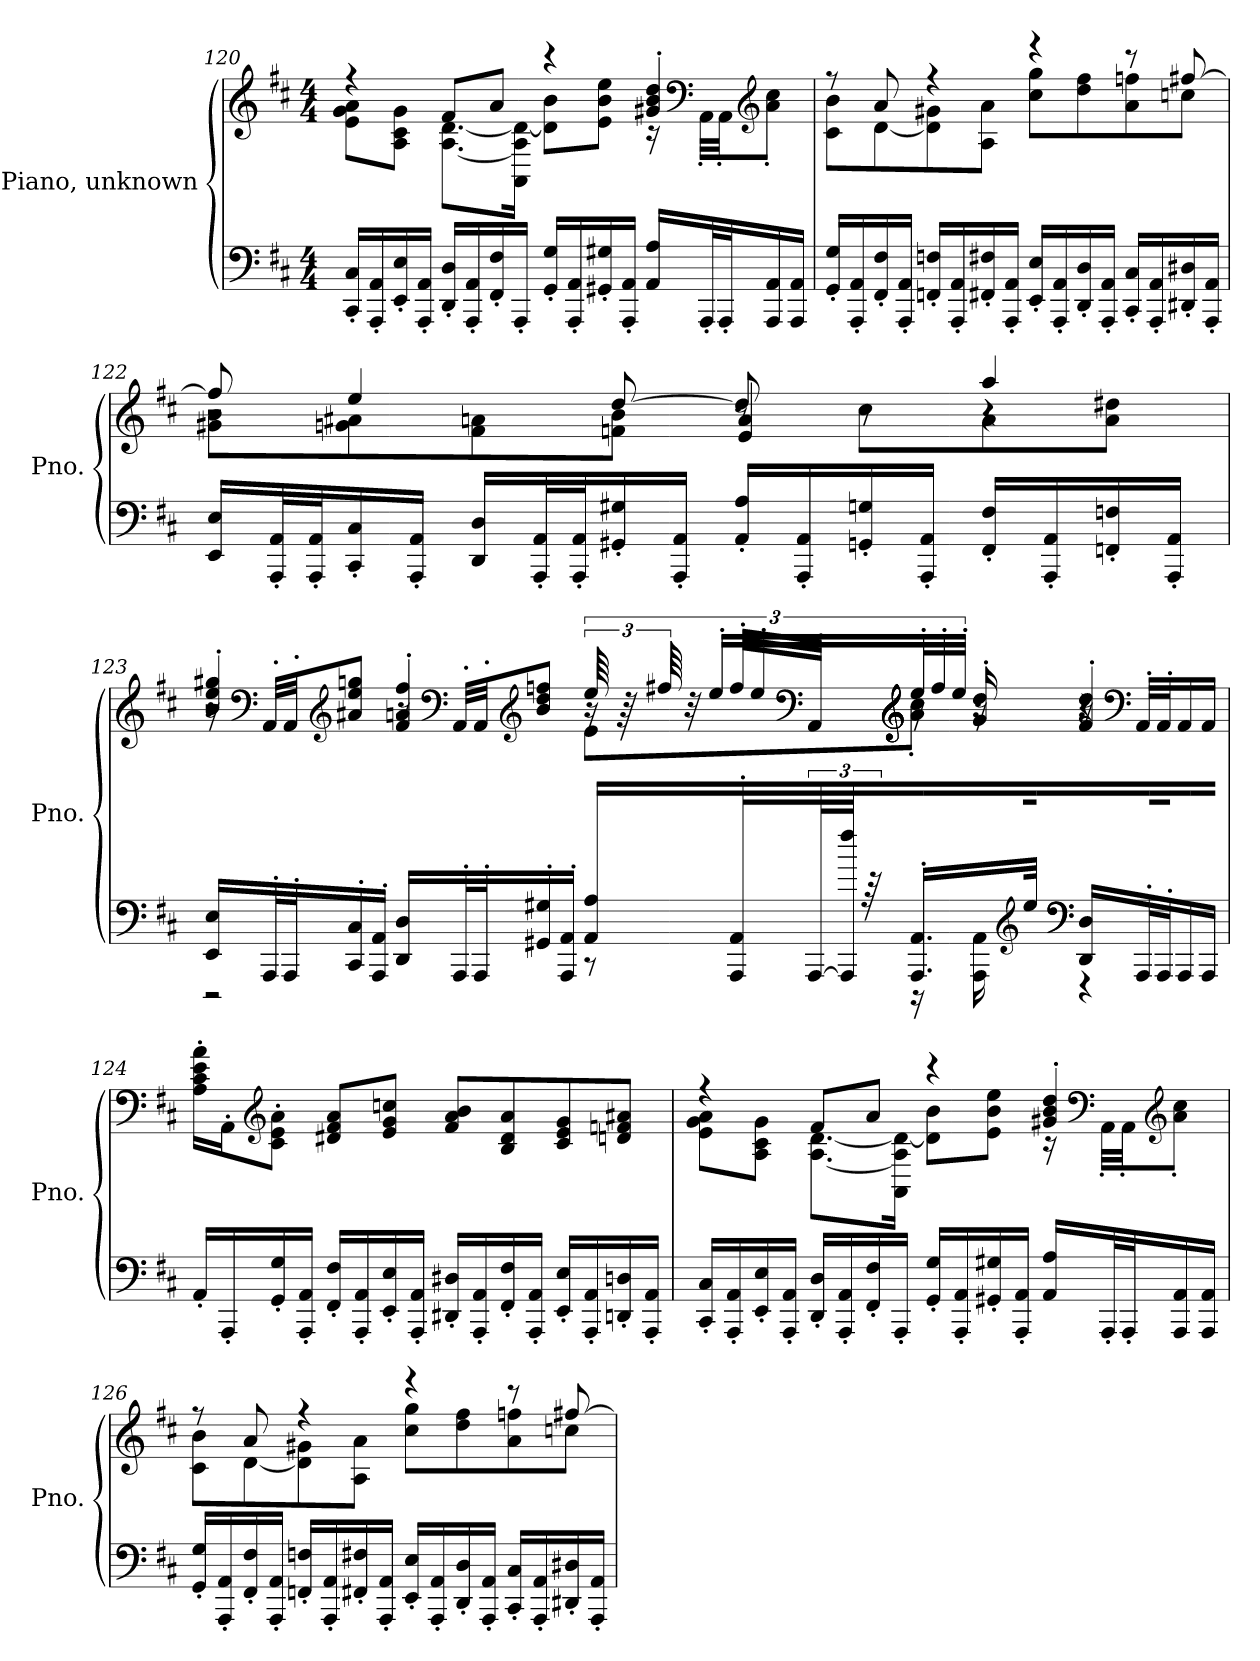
**kern	**kern
*part1	*part1
*staff2	*staff1
*I"Piano, unknown	*
*I'Pno.	*
!!LO:PB:g=z
*clefF4	*clefG2
*k[f#c#]	*k[f#c#]
*M4/4	*M4/4
=120	=120
*	*^
16CC#/' 16C#/'LL	4r	8e\ 8g\ 8a\L
16AAA/' 16AA/'	.	.
16EE/' 16E/'	.	8A\ 8c#\ 8g\J
16AAA/' 16AA/'JJ	.	.
16DD/' 16D/'LL	8f#/L	[8.A\ [8.d\L
16AAA/' 16AA/'	.	.
16FF#/' 16F#/'	8a/J	.
16AAA'/JJ	.	16AA\ 16A\] 16d\_Jk
16GG/' 16G/'LL	4r	8d\] 8b\L
16AAA/' 16AA/'	.	.
16GG#X/' 16G#X/'	.	8e\ 8b\ 8ee\J
16AAA/' 16AA/'JJ	.	.
16AA/ 16A/LL	4g#X/' 4b/' 4dd/'	16r
*	*clefF4	*
32AAA'/L	.	32AA'\LLL
32AAA'/J	.	32AA'\JJ
*	*clefG2	*
16AAA/ 16AA/	.	8a\' 8cc#\'J
16AAA/ 16AA/JJ	.	.
!!LO:LB:g=z	!!
=121	=121	=121
16GG/' 16G/'LL	8r	8c#\ 8b\L
16AAA/' 16AA/'	.	.
16FF#/' 16F#/'	8a/	[8d\
16AAA/' 16AA/'JJ	.	.
16FFn/' 16Fn/'LL	4r	8d\] 8g#X\
16AAA/' 16AA/'	.	.
16FF#X/' 16F#X/'	.	8A\ 8a\J
16AAA/' 16AA/'JJ	.	.
16EE/' 16E/'LL	4r	8cc#\ 8gg\L
16AAA/' 16AA/'	.	.
16DD/' 16D/'	.	8dd\ 8ff#\
16AAA/' 16AA/'JJ	.	.
16CC#/' 16C#/'LL	8r	8a\ 8ffn\
16AAA/' 16AA/'	.	.
16DD#X/' 16D#X/'	[8ff#X/	8ccn\J
16AAA/' 16AA/'JJ	.	.
=122	=122	=122
*	*	*^
16EE/ 16E/LL	8ff#/]	8g#X\ 8b\L	2r
32AAA/' 32AA/'L	.	.	.
32AAA/' 32AA/'J	.	.	.
16CC#/' 16C#/'	4ee/	8gn\ 8a#X\	.
16AAA/' 16AA/'JJ	.	.	.
16DD/ 16D/LL	.	8f#\ 8an\	.
32AAA/' 32AA/'L	.	.	.
32AAA/' 32AA/'J	.	.	.
16GG#X/' 16G#X/'	[8dd/	8fn\ 8b\J	.
16AAA/' 16AA/'JJ	.	.	.
16AA/' 16A/'LL	8dd/]	8r	4e/ 4a/
16AAA/' 16AA/'	.	.	.
16GGn/' 16Gn/'	8r	8cc#\L	.
16AAA/' 16AA/'JJ	.	.	.
16FF#/' 16F#/'LL	4aa/	8a\	4r
16AAA/' 16AA/'	.	.	.
16FFn/' 16Fn/'	.	8a\ 8dd#X\J	.
16AAA/' 16AA/'JJ	.	.	.
!!LO:LB:g=z	!!	!!
=123	=123	=123	=123
*^	*	*	*
16EE/ 16E/LL	2r	4b/' 4ee/' 4gg#X/'	2r	16r
*	*	*clefF4	*	*
32AAA'/L	.	.	.	32AA'/LLL
32AAA'/J	.	.	.	32AA'/JJ
*	*	*clefG2	*	*
16CC#/' 16C#/'	.	.	.	8a#X/ 8ee/ 8ggn/J
16AAA/' 16AA/'JJ	.	.	.	.
16DD/ 16D/LL	.	4f#/' 4an/' 4ff#/'	.	16r
*	*	*clefF4	*	*
32AAA'/L	.	.	.	32AA'/LLL
32AAA'/J	.	.	.	32AA'/JJ
*	*	*clefG2	*	*
16GG#X/' 16G#X/'	.	.	.	8b/ 8dd/ 8ffn/J
16AAA/' 16AA/'JJ	.	.	.	.
16AA/ 16A/LL	8r	96ee/	8e\L	24r
.	.	96r	.	.
.	.	96ff#X/	.	.
.	.	32r	.	.
.	.	.	.	24ee'/LL
32AAA/' 32AA/'L	.	32ff#'/LLL	.	.
.	.	.	.	24ee'/
*	*	*clefF4	*	*
[96AAA/L	.	32AA'/JJJ	.	.
96AAA/] 96ff#/JJJJ	.	.	.	.
96r	.	.	.	.
*	*	*clefG2	*	*
*	*	*	*	*Xbrackettup
16.AAA/' 16.AA/'LL	16r	16r	8a\' 8cc#\'J	48ee'/L
.	.	.	.	48ff#'/
.	.	.	.	48ee'/JJJ
.	16AAA\ 16AA\	16g/' 16dd/'	.	16r
*clefG2	*	*	*	*
32ee/JJk	.	.	.	.
*clefF4	*	*	*	*
16DD/ 16D/LL	4r	4f#/' 4dd/'	4r	16r
*	*	*clefF4	*	*
32AAA'/L	.	.	.	32AA'/LLL
32AAA'/J	.	.	.	32AA'/J
16AAA/	.	.	.	16AA/
16AAA/JJ	.	.	.	16AA/JJ
*v	*v	*	*	*
*	*v	*v	*v
!!LO:LB:g=z
=124	=124
16AA'/LL	16A\' 16c#\' 16e\' 16a\'LL
16AAA'/	16AA'\J
*	*clefG2
16GG/' 16G/'	8c#\' 8e\' 8a\'J
16AAA/' 16AA/'JJ	.
16FF#/' 16F#/'LL	8d#X/ 8f#/ 8a/L
16AAA/' 16AA/'	.
16EE/' 16E/'	8e/ 8g/ 8ccn/J
16AAA/' 16AA/'JJ	.
16DD#X/' 16D#X/'LL	8f#/ 8a/ 8b/L
16AAA/' 16AA/'	.
16FF#/' 16F#/'	8B/ 8d#/ 8a/
16AAA/' 16AA/'JJ	.
16EE/' 16E/'LL	8c#/ 8e/ 8g/
16AAA/' 16AA/'	.
16DDn/' 16Dn/'	8dn/ 8fn/ 8a#X/J
16AAA/' 16AA/'JJ	.
!!LO:LB:g=z
=125	=125
*	*^
16CC#/' 16C#/'LL	4r	8e\ 8g\ 8a\L
16AAA/' 16AA/'	.	.
16EE/' 16E/'	.	8A\ 8c#\ 8g\J
16AAA/' 16AA/'JJ	.	.
16DD/' 16D/'LL	8f#/L	[8.A\ [8.d\L
16AAA/' 16AA/'	.	.
16FF#/' 16F#/'	8a/J	.
16AAA'/JJ	.	16AA\ 16A\] 16d\_Jk
16GG/' 16G/'LL	4r	8d\] 8b\L
16AAA/' 16AA/'	.	.
16GG#X/' 16G#X/'	.	8e\ 8b\ 8ee\J
16AAA/' 16AA/'JJ	.	.
16AA/ 16A/LL	4g#X/' 4b/' 4dd/'	16r
*	*clefF4	*
32AAA'/L	.	32AA'\LLL
32AAA'/J	.	32AA'\JJ
*	*clefG2	*
16AAA/ 16AA/	.	8a\' 8cc#\'J
16AAA/ 16AA/JJ	.	.
!!LO:LB:g=z	!!
=126	=126	=126
16GG/' 16G/'LL	8r	8c#\ 8b\L
16AAA/' 16AA/'	.	.
16FF#/' 16F#/'	8a/	[8d\
16AAA/' 16AA/'JJ	.	.
16FFn/' 16Fn/'LL	4r	8d\] 8g#X\
16AAA/' 16AA/'	.	.
16FF#X/' 16F#X/'	.	8A\ 8a\J
16AAA/' 16AA/'JJ	.	.
16EE/' 16E/'LL	4r	8cc#\ 8gg\L
16AAA/' 16AA/'	.	.
16DD/' 16D/'	.	8dd\ 8ff#\
16AAA/' 16AA/'JJ	.	.
16CC#/' 16C#/'LL	8r	8a\ 8ffn\
16AAA/' 16AA/'	.	.
16DD#X/' 16D#X/'	[8ff#X/	8ccn\J
16AAA/' 16AA/'JJ	.	.
*	*v	*v
=	=
*-	*-
